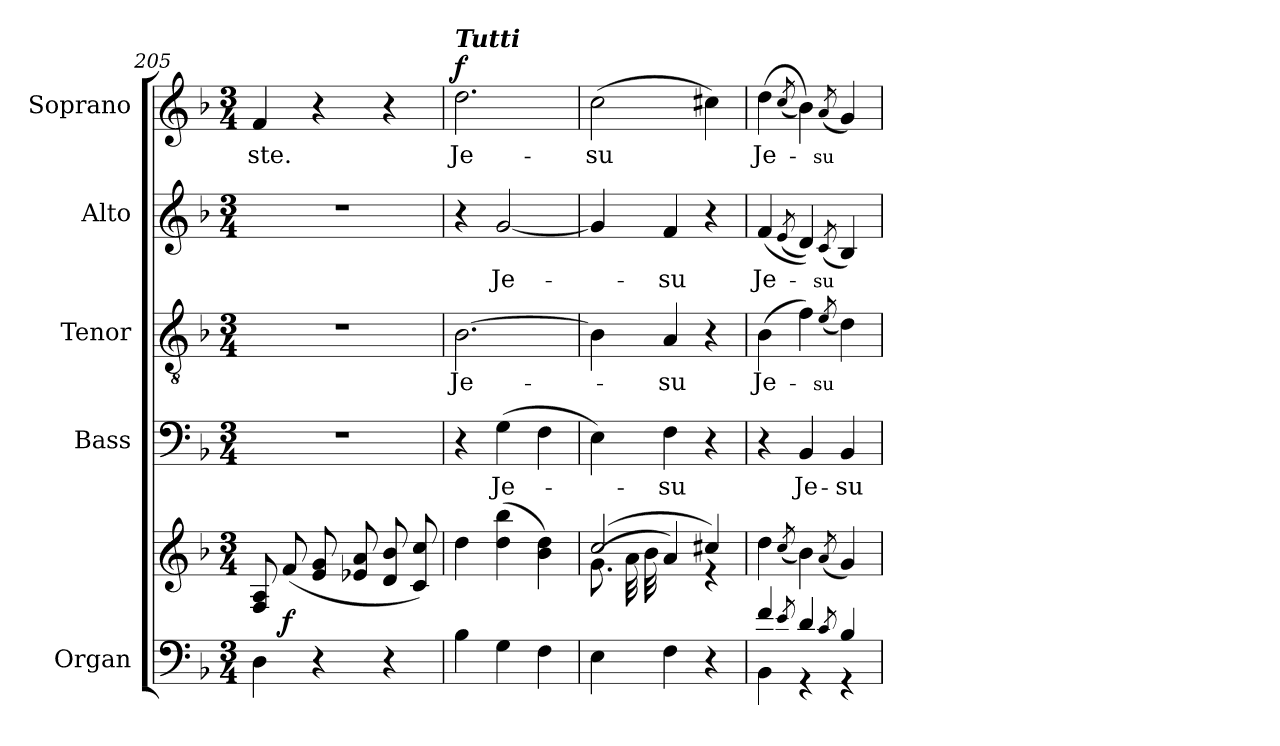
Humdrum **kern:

**kern	**kern	**dynam	**kern	**text	**kern	**text	**kern	**text	**kern	**text	**dynam
*part5	*part5	*part5	*part4	*part4	*part3	*part3	*part2	*part2	*part1	*part1	*part1
*staff6	*staff5	*staff5/6	*staff4	*staff4	*staff3	*staff3	*staff2	*staff2	*staff1	*staff1	*staff1
*I"Organ	*	*	*I"Bass	*	*I"Tenor	*	*I"Alto	*	*I"Soprano	*	*
*I'Org.	*	*	*I'B.	*	*I'T.	*	*I'A.	*	*I'S.	*	*
*clefF4	*clefG2	*	*clefF4	*	*clefGv2	*	*clefG2	*	*clefG2	*	*
*	*	*	*	*	*ITrd7c12	*	*	*	*	*	*
*k[b-]	*k[b-]	*	*k[b-]	*	*k[b-]	*	*k[b-]	*	*k[b-]	*	*
*F:	*F:	*	*F:	*	*F:	*	*F:	*	*F:	*	*
*M3/4	*M3/4	*	*M3/4	*	*M3/4	*	*M3/4	*	*M3/4	*	*
=205	=205	=205	=205	=205	=205	=205	=205	=205	=205	=205	=205
!	!	!	!LO:N:vis=1	!	!LO:N:vis=1	!	!LO:N:vis=1	!	!	!	!
!	!	!	!	!	!	!	!	!	!	!LO:LY:b:color=#000000	!
4Di\	8Fi/ 8Ai	.	2.r	.	2.r	.	2.r	.	4fi/	-ste.	.
.	(8fi/	f	.	.	.	.	.	.	.	.	.
4r	8ei/ 8gi	.	.	.	.	.	.	.	4r	.	.
.	8e-Xi/ 8ai	.	.	.	.	.	.	.	.	.	.
4r	8di/ 8b-i	.	.	.	.	.	.	.	4r	.	.
.	8ci/ 8cci)	.	.	.	.	.	.	.	.	.	.
=206	=206	=206	=206	=206	=206	=206	=206	=206	=206	=206	=206
!	!	!	!	!	!	!LO:LY:b:color=#000000	!	!	!	!	!
!	!	!	!	!	!	!	!	!	!LO:TX:a:Bi:t=Tutti	!	!
!	!	!	!	!	!	!	!	!	!	!LO:LY:b:color=#000000	!
4B-i\	4ddi\	.	4r	.	[2.BB-i\	Je-	4r	.	2.ddi\	Je-	f
!	!	!	!	!LO:LY:b:color=#000000	!	!	!	!	!	!	!
!	!	!	!	!	!	!	!	!LO:LY:b:color=#000000	!	!	!
4Gi\	(4ddi\ 4bb-i	.	(4Gi\	Je-	.	.	[2gi/	Je-	.	.	.
4Fi\	4b-i\ 4ddi)	.	4Fi\	.	.	.	.	.	.	.	.
=207	=207	=207	=207	=207	=207	=207	=207	=207	=207	=207	=207
*	*^	*	*	*	*	*	*	*	*	*	*
!	!	!	!	!	!	!	!	!	!	!	!LO:LY:b:color=#000000	!
4Ei\	(2cci/	(8.gi\	.	4Ei\)	.	4BB-i\]	.	4gi/]	.	(2cci\	-su	.
.	.	32ai\	.	.	.	.	.	.	.	.	.	.
.	.	32b-i\	.	.	.	.	.	.	.	.	.	.
!	!	!	!	!	!LO:LY:b:color=#000000	!	!	!	!	!	!	!
!	!	!	!	!	!	!	!LO:LY:b:color=#000000	!	!	!	!	!
!	!	!	!	!	!	!	!	!	!LO:LY:b:color=#000000	!	!	!
4Fi\	.	4ai/)	.	4Fi\	-su	4AAi/	-su	4fi/	-su	.	.	.
4r	4cc#Xi/)	4r	.	4r	.	4r	.	4r	.	4cc#Xi\)	.	.
*	*v	*v	*	*	*	*	*	*	*	*	*	*
=208	=208	=208	=208	=208	=208	=208	=208	=208	=208	=208	=208
*^	*	*	*	*	*	*	*	*	*	*	*
*	*	*^	*	*	*	*	*	*	*	*	*	*
!	!	!	!	!	!	!	!	!LO:LY:b:color=#000000	!	!	!	!	!
*	*	*v	*v	*	*	*	*	*	*	*	*	*	*
*	*	*^	*	*	*	*	*	*	*	*	*	*
!	!	!	!	!	!	!	!	!	!	!LO:LY:b:color=#000000	!	!	!
*	*	*v	*v	*	*	*	*	*	*	*	*	*	*
*	*	*^	*	*	*	*	*	*	*	*	*	*
!	!	!	!	!	!	!	!	!	!	!	!	!LO:LY:b:color=#000000	!
*	*	*v	*v	*	*	*	*	*	*	*	*	*	*
4fi/	4BB-i\	4ddi\	.	4r	.	(4BB-i\	Je-	(4fi/	Je-	(4ddi\	Je-	.
8qei/	.	(8qcci/	.	.	.	.	.	(8qei/	.	(8qcci/	.	.
!	!	!	!	!	!LO:LY:b:color=#000000	!	!	!	!	!	!	!
4di/	4r	4b-i\)	.	4BB-i/	Je-	4Fi\)	.	4di/))	.	4b-i\))	.	.
!	!	!	!	!	!	!	!	!	!	!	!LO:LY:b:color=#000000	!
!	!	!	!	!	!	!	!	!	!LO:LY:b:color=#000000	!	!	!
!	!	!	!	!	!	!	!LO:LY:b:color=#000000	!	!	!	!	!
8qci/	.	(8qai/	.	.	.	(8qEi/	-su	(8qci/	-su	(8qai/	-su	.
!	!	!	!	!	!LO:LY:b:color=#000000	!	!	!	!	!	!	!
4B-i/	4r	4gi/)	.	4BB-i/	-su	4Di\)	.	4B-i/)	.	4gi/)	.	.
*v	*v	*	*	*	*	*	*	*	*	*	*	*
=	=	=	=	=	=	=	=	=	=	=	=
*-	*-	*-	*-	*-	*-	*-	*-	*-	*-	*-	*-
